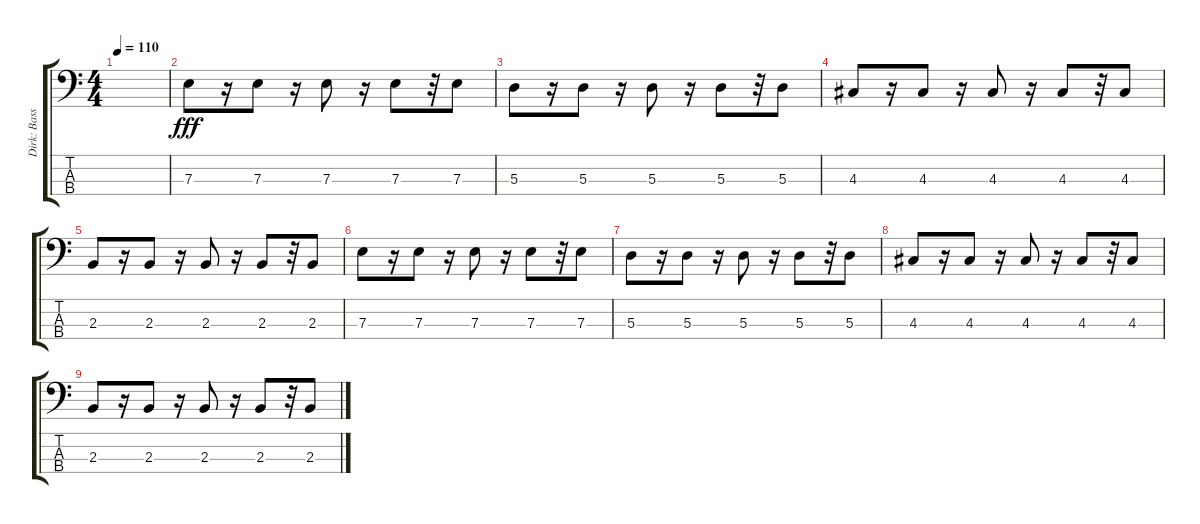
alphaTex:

\track ("Dirk: Bass" "Dirk: Bass") {instrument electricbassfinger}
\staff {score tabs}
\tuning (G2 D2 A1 E1) {hide}
\ts (4 4)
\tempo 110
\clef f4
\ks c
|
7.3.8{dy fff} r.16 7.3.8 r.16 7.3.8 r.16 7.3.8 r.32 7.3.8 |
5.3.8 r.16 5.3.8 r.16 5.3.8 r.16 5.3.8 r.32 5.3.8 |
4.3.8 r.16 4.3.8 r.16 4.3.8 r.16 4.3.8 r.32 4.3.8 |
2.3.8 r.16 2.3.8 r.16 2.3.8 r.16 2.3.8 r.32 2.3.8 |
7.3.8 r.16 7.3.8 r.16 7.3.8 r.16 7.3.8 r.32 7.3.8 |
5.3.8 r.16 5.3.8 r.16 5.3.8 r.16 5.3.8 r.32 5.3.8 |
4.3.8 r.16 4.3.8 r.16 4.3.8 r.16 4.3.8 r.32 4.3.8 |
2.3.8 r.16 2.3.8 r.16 2.3.8 r.16 2.3.8 r.32 2.3.8
